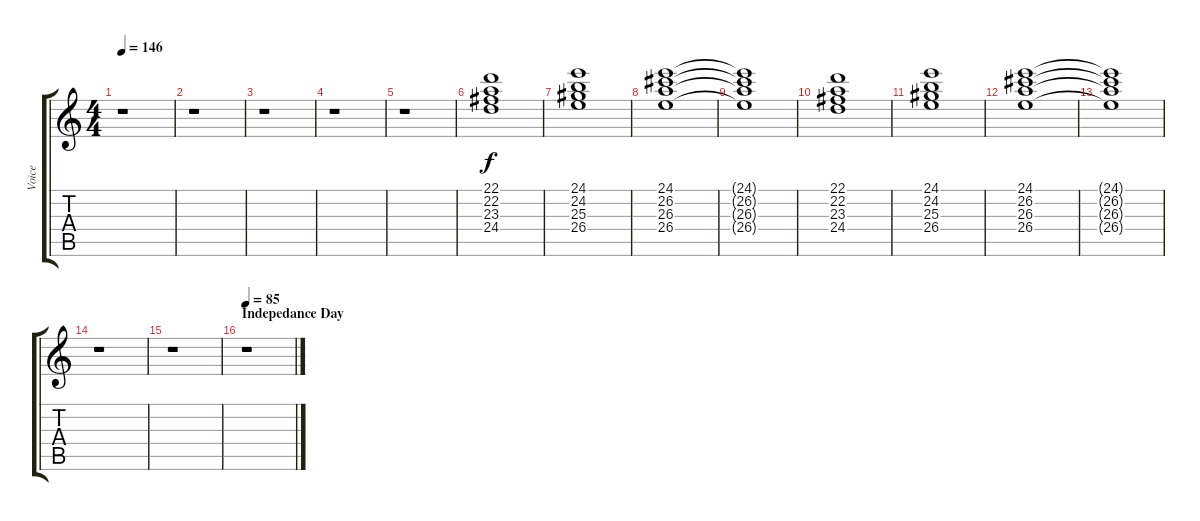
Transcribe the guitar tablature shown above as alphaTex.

\track ("Voice" "Voice") {instrument lead5charang}
\staff {score tabs}
\tuning (E4 B3 G3 D3 A2 E2) {hide}
\ts (4 4)
\tempo 146
\clef g2
\ks c
r.1{dy f} |
r.1 |
r.1 |
r.1 |
r.1 |
(22.1 22.2 23.3 24.4).1 |
(24.1 24.2 25.3 26.4).1 |
(24.1 26.2 26.3 26.4).1 |
(24.1{t} 26.2{t} 26.3{t} 26.4{t}).1 |
(22.1 22.2 23.3 24.4).1 |
(24.1 24.2 25.3 26.4).1 |
(24.1 26.2 26.3 26.4).1{volume 0} |
(24.1{t} 26.2{t} 26.3{t} 26.4{t}).1 |
r.1 |
r.1 |
\section ("" "Indepedance Day")
\tempo 85
r.1
